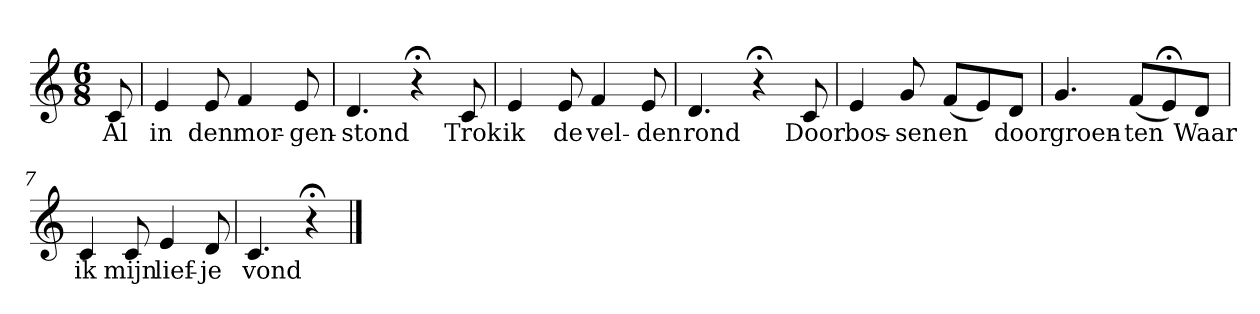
**kern	**text
*part1	*part1
*staff1	*staff1
*k[]	*
*C:	*
*M6/8	*
*MM120	*
=	=
8c	Al
=1	=1
4e	in
8e	den
4f	mor-
8e	-gen-
=2	=2
4.d	-stond
4r;<	.
8c	Trok
=3	=3
4e	ik
8e	de
4f	vel-
8e	-den
=4	=4
4.d	rond
4r;<	.
8c	Door
=5	=5
4e	bos-
8g	-sen
(8fL	en
8e)	.
8dJ	door
=6	=6
4.g	groen-
(8fL	-ten
8e;<)	.
8dJ	Waar
=7	=7
4c	ik
8c	mijn
4e	lief-
8d	-je
=8	=8
4.c	vond
4r;<	.
==	==
*-	*-
